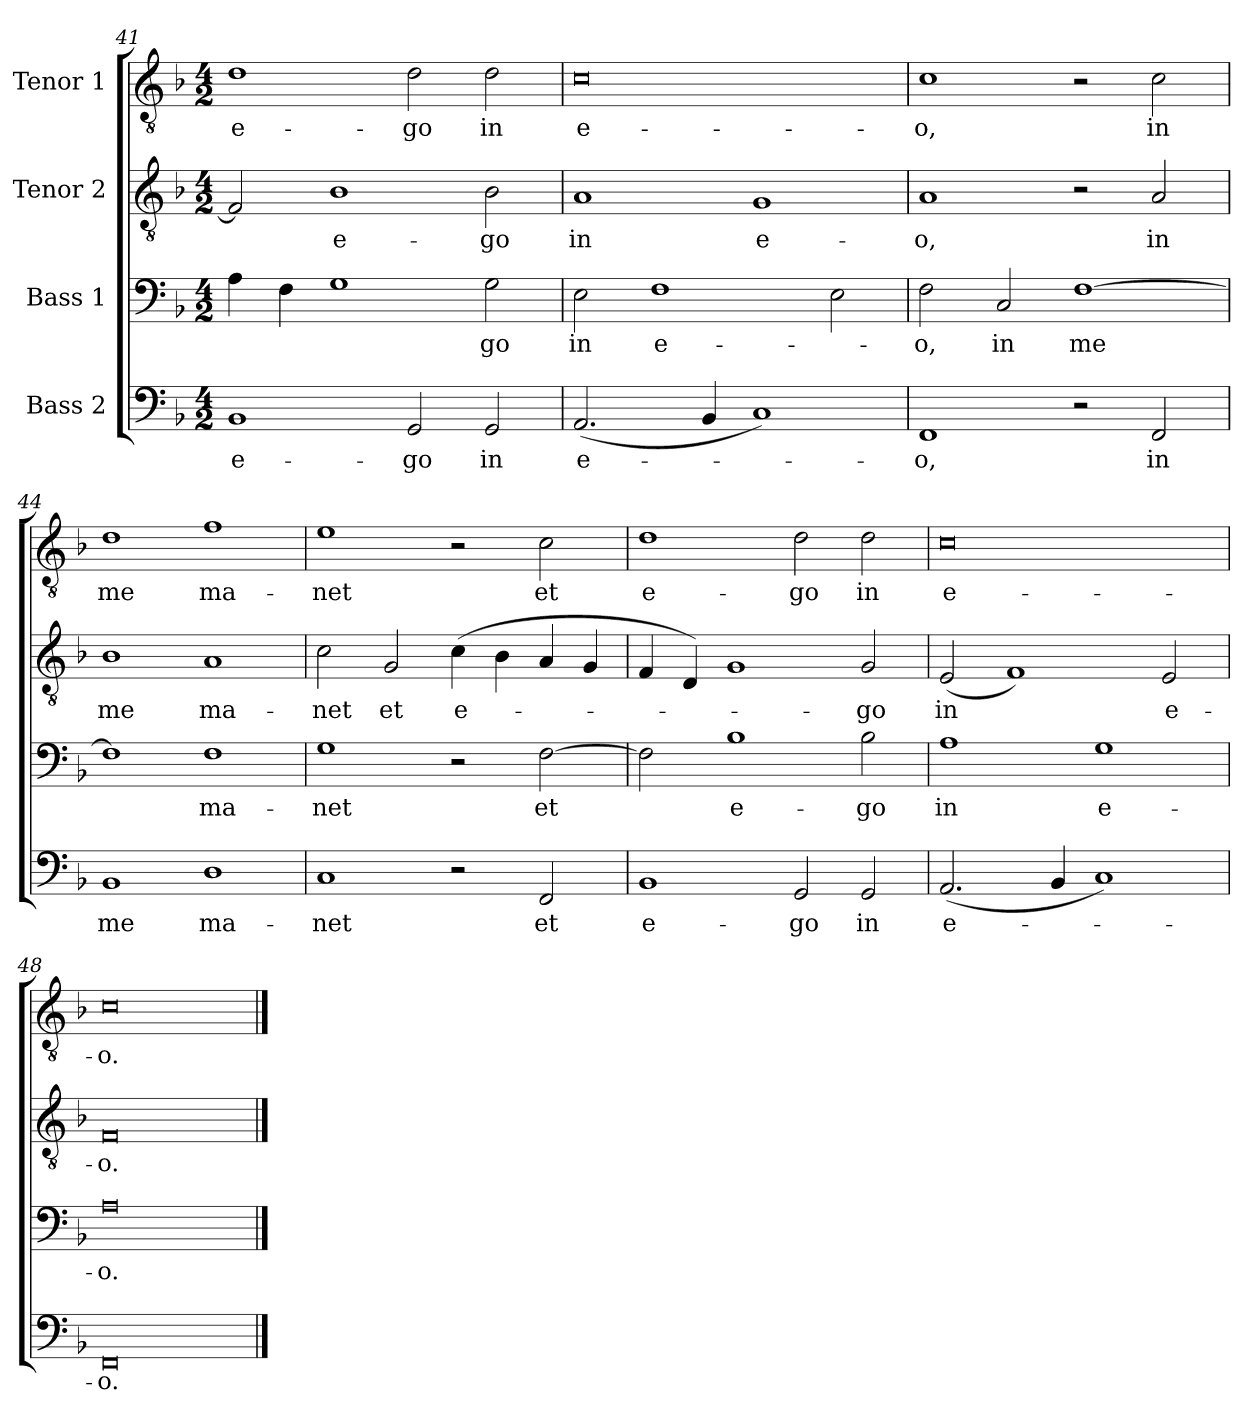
**kern	**text	**kern	**text	**kern	**text	**kern	**text
*part4	*part4	*part3	*part3	*part2	*part2	*part1	*part1
*staff4	*staff4	*staff3	*staff3	*staff2	*staff2	*staff1	*staff1
*I"Bass 2	*	*I"Bass 1	*	*I"Tenor 2	*	*I"Tenor 1	*
*clefF4	*	*clefF4	*	*clefGv2	*	*clefGv2	*
*k[b-]	*	*k[b-]	*	*k[b-]	*	*k[b-]	*
*F:	*	*F:	*	*F:	*	*F:	*
*M4/2	*	*M4/2	*	*M4/2	*	*M4/2	*
=41	=41	=41	=41	=41	=41	=41	=41
1BB-	e-	4A\	.	2F/]	.	1d	e-
.	.	4F\	.	.	.	.	.
.	.	1G	.	1B-	e-	.	.
2GG/	-go	.	.	.	.	2d\	-go
2GG/	in	2G\	-go	2B-\	-go	2d\	in
=42	=42	=42	=42	=42	=42	=42	=42
(2.AA/	e-	2E\	in	1A	in	0c	e-
.	.	1F	e-	.	.	.	.
4BB-/	.	.	.	.	.	.	.
1C)	.	.	.	1G	e-	.	.
.	.	2E\	.	.	.	.	.
!!LO:LB:g=z
=43	=43	=43	=43	=43	=43	=43	=43
1FF	-o,	2F\	-o,	1A	-o,	1c	-o,
.	.	2C/	in	.	.	.	.
2r	.	[1F	me	2r	.	2r	.
2FF/	in	.	.	2A/	in	2c\	in
=44	=44	=44	=44	=44	=44	=44	=44
1BB-	me	1F]	.	1B-	me	1d	me
1D	ma-	1F	ma-	1A	ma-	1f	ma-
=45	=45	=45	=45	=45	=45	=45	=45
1C	-net	1G	-net	2c\	-net	1e	-net
.	.	.	.	2G/	et	.	.
2r	.	2r	.	(4c\	e-	2r	.
.	.	.	.	4B-\	.	.	.
2FF/	et	[2F\	et	4A/	.	2c\	et
.	.	.	.	4G/	.	.	.
=46	=46	=46	=46	=46	=46	=46	=46
1BB-	e-	2F\]	.	4F/	.	1d	e-
.	.	.	.	4D/)	.	.	.
.	.	1B-	e-	1G	.	.	.
2GG/	-go	.	.	.	.	2d\	-go
2GG/	in	2B-\	-go	2G/	-go	2d\	in
=47	=47	=47	=47	=47	=47	=47	=47
(2.AA/	e-	1A	in	(2E/	in	0c	e-
.	.	.	.	1F)	.	.	.
4BB-/	.	.	.	.	.	.	.
1C)	.	1G	e-	.	.	.	.
.	.	.	.	2E/	e-	.	.
=48	=48	=48	=48	=48	=48	=48	=48
0FF	-o.	0A	-o.	0F	-o.	0c	-o.
==	==	==	==	==	==	==	==
*-	*-	*-	*-	*-	*-	*-	*-
